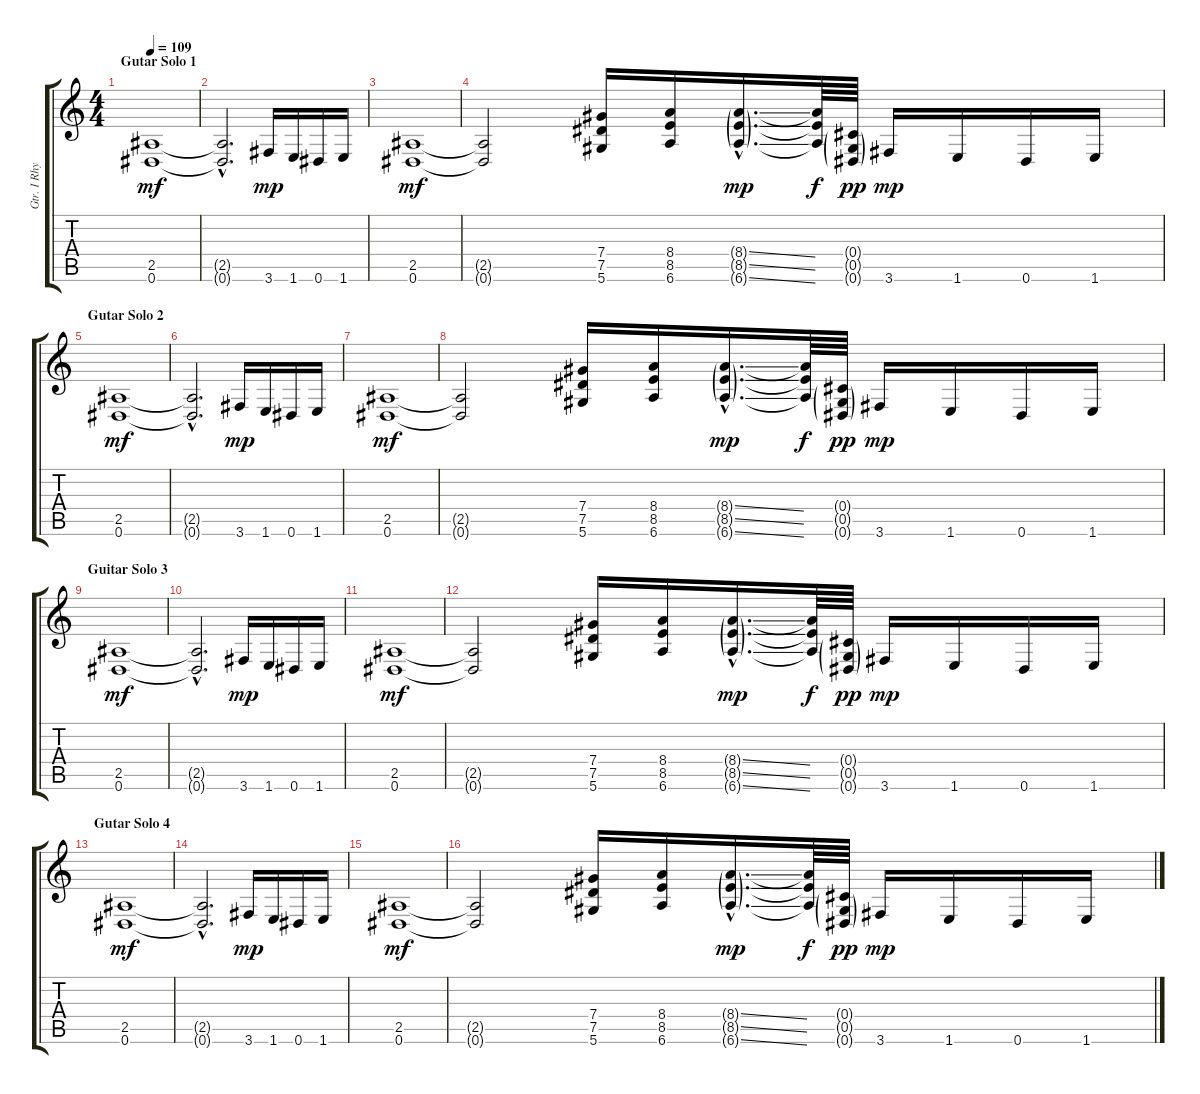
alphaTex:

\track ("Gtr. I Rhytm" "Gtr. I Rhy") {instrument overdrivenguitar}
\staff {score tabs}
\tuning (Eb4 Bb3 Gb3 Db3 Ab2 Eb2) {hide}
\ts (4 4)
\section ("" "Gutar Solo 1")
\tempo 109
\clef g2
\ks c
(2.5 0.6).1{dy mf} |
(2.5{hac t} 0.6{hac t}).2{d} 3.6.16{dy mp} 1.6.16 0.6.16 1.6.16 |
(2.5 0.6).1{dy mf} |
(2.5{t} 0.6{t}).2 (7.4 7.5 5.6).16 (8.4 8.5 6.6).16 (8.4{ss g hac} 8.5{ss g hac} 6.6{ss g hac}).16{d dy mp} (8.4{t} 8.5{t} 6.6{t}).64{dy f} (0.4{g} 0.5{g} 0.6{g}).64{dy pp} 3.6.16{dy mp} 1.6.16 0.6.16 1.6.16 |
\section ("" "Gutar Solo 2")
(2.5 0.6).1{dy mf} |
(2.5{hac t} 0.6{hac t}).2{d} 3.6.16{dy mp} 1.6.16 0.6.16 1.6.16 |
(2.5 0.6).1{dy mf} |
(2.5{t} 0.6{t}).2 (7.4 7.5 5.6).16 (8.4 8.5 6.6).16 (8.4{ss g hac} 8.5{ss g hac} 6.6{ss g hac}).16{d dy mp} (8.4{t} 8.5{t} 6.6{t}).64{dy f} (0.4{g} 0.5{g} 0.6{g}).64{dy pp} 3.6.16{dy mp} 1.6.16 0.6.16 1.6.16 |
\section ("" "Guitar Solo 3")
(2.5 0.6).1{dy mf} |
(2.5{hac t} 0.6{hac t}).2{d} 3.6.16{dy mp} 1.6.16 0.6.16 1.6.16 |
(2.5 0.6).1{dy mf} |
(2.5{t} 0.6{t}).2 (7.4 7.5 5.6).16 (8.4 8.5 6.6).16 (8.4{ss g hac} 8.5{ss g hac} 6.6{ss g hac}).16{d dy mp} (8.4{t} 8.5{t} 6.6{t}).64{dy f} (0.4{g} 0.5{g} 0.6{g}).64{dy pp} 3.6.16{dy mp} 1.6.16 0.6.16 1.6.16 |
\section ("" "Gutar Solo 4")
(2.5 0.6).1{dy mf} |
(2.5{hac t} 0.6{hac t}).2{d} 3.6.16{dy mp} 1.6.16 0.6.16 1.6.16 |
(2.5 0.6).1{dy mf} |
(2.5{t} 0.6{t}).2 (7.4 7.5 5.6).16 (8.4 8.5 6.6).16 (8.4{ss g hac} 8.5{ss g hac} 6.6{ss g hac}).16{d dy mp} (8.4{t} 8.5{t} 6.6{t}).64{dy f} (0.4{g} 0.5{g} 0.6{g}).64{dy pp} 3.6.16{dy mp} 1.6.16 0.6.16 1.6.16
